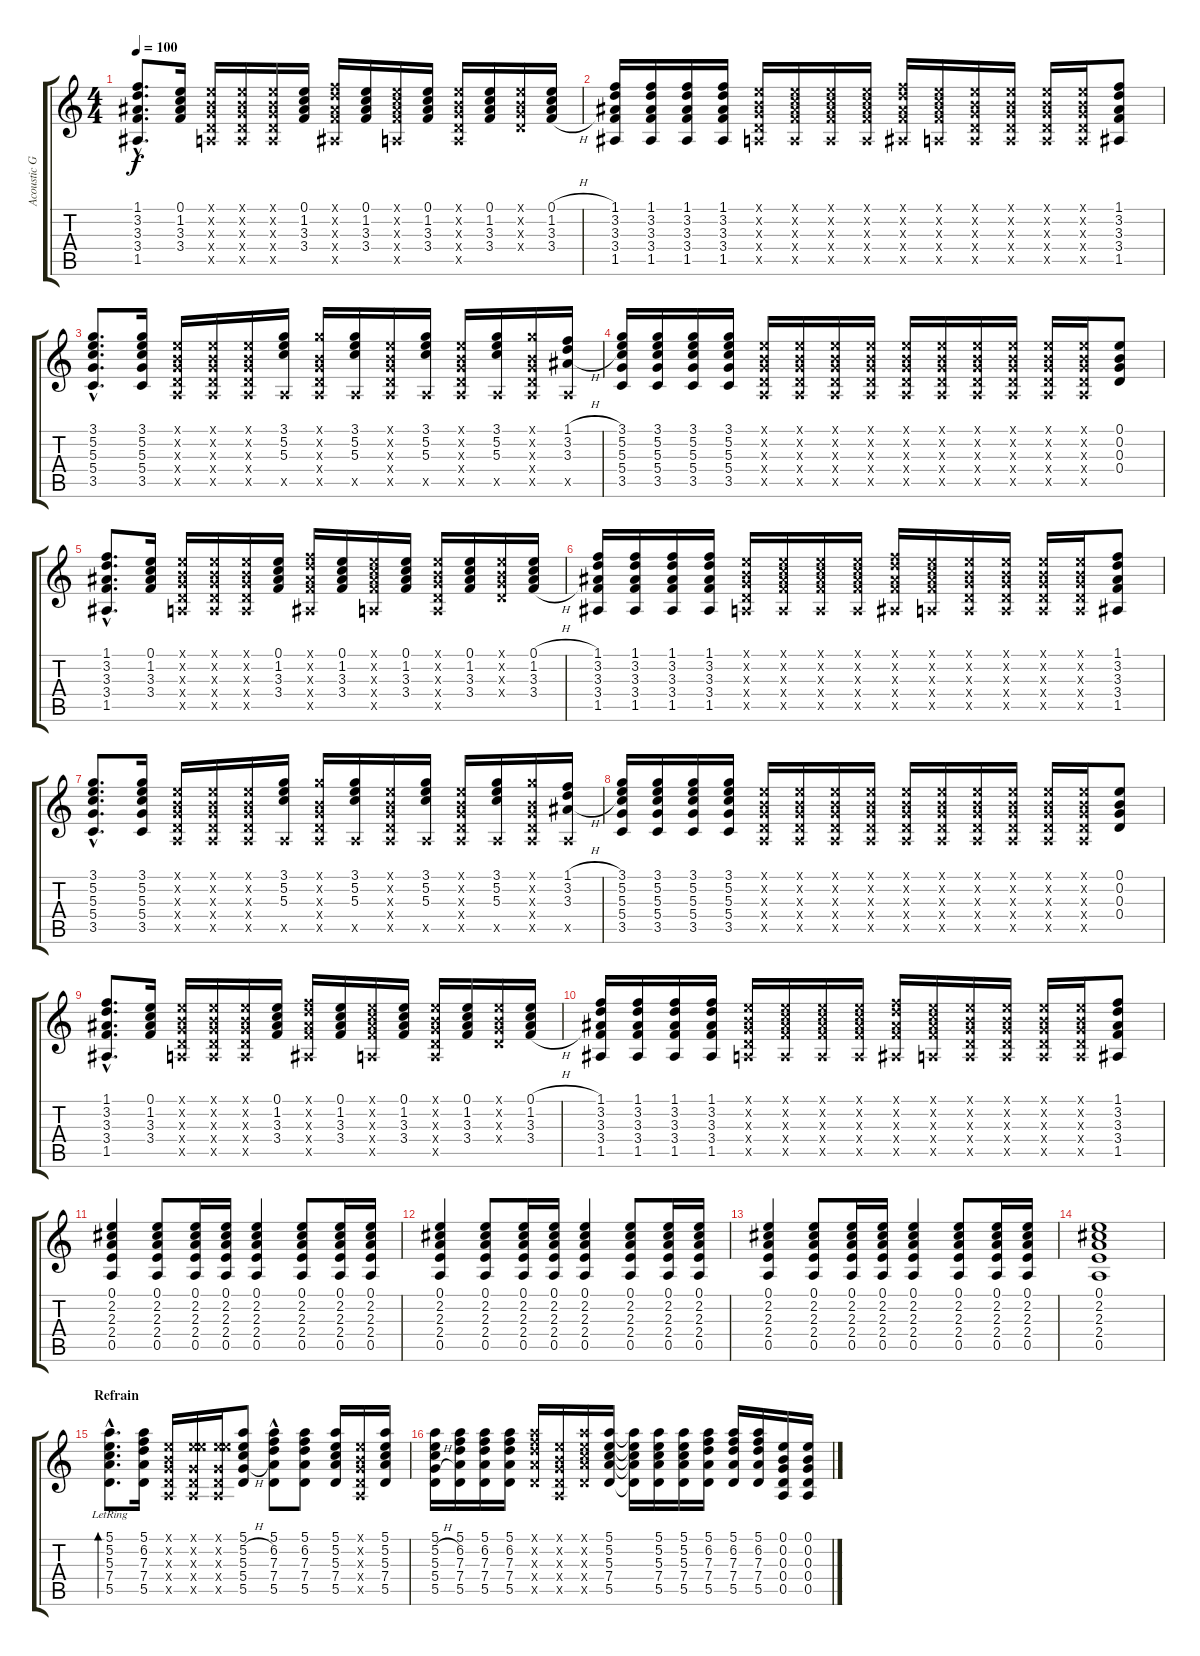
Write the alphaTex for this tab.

\track ("Acoustic Guitar" "Acoustic G") {instrument acousticguitarnylon}
\staff {score tabs}
\tuning (E4 B3 G3 D3 A2 E2) {hide}
\ts (4 4)
\tempo 100
\clef g2
\ks c
(1.1{hac} 3.2{hac} 3.3{hac} 3.4{hac} 1.5{hac}).8{d dy f} (0.1 1.2 3.3 3.4).16 (0.1{x} 0.2{x} 0.3{x} 0.4{x} 0.5{x}).16 (0.1{x} 0.2{x} 0.3{x} 0.4{x} 0.5{x}).16 (0.1{x} 0.2{x} 0.3{x} 0.4{x} 0.5{x}).16 (0.1 1.2 3.3 3.4).16 (1.1{x} 3.2{x} 3.3{x} 3.4{x} 1.5{x}).16 (0.1 1.2 3.3 3.4).16 (0.1{x} 1.2{x} 3.3{x} 3.4{x} 0.5{x}).16 (0.1 1.2 3.3 3.4).16 (0.1{x} 0.2{x} 0.3{x} 0.4{x} 0.5{x}).16 (0.1 1.2 3.3 3.4).16 (0.1{x} 0.2{x} 0.3{x} 0.4{x}).16 (0.1{h} 1.2{h} 3.3{h} 3.4{h}).16 |
(1.1 3.2 3.3 3.4 1.5).16 (1.1 3.2 3.3 3.4 1.5).16 (1.1 3.2 3.3 3.4 1.5).16 (1.1 3.2 3.3 3.4 1.5).16 (0.1{x} 0.2{x} 0.3{x} 0.4{x} 0.5{x}).16 (0.1{x} 1.2{x} 3.3{x} 3.4{x} 0.5{x}).16 (0.1{x} 1.2{x} 3.3{x} 3.4{x} 0.5{x}).16 (0.1{x} 1.2{x} 3.3{x} 3.4{x} 0.5{x}).16 (1.1{x} 3.2{x} 3.3{x} 3.4{x} 1.5{x}).16 (0.1{x} 1.2{x} 3.3{x} 3.4{x} 0.5{x}).16 (0.1{x} 0.2{x} 0.3{x} 0.4{x} 0.5{x}).16 (0.1{x} 0.2{x} 0.3{x} 0.4{x} 0.5{x}).16 (0.1{x} 0.2{x} 0.3{x} 0.4{x} 0.5{x}).16 (0.1{x} 0.2{x} 0.3{x} 0.4{x} 0.5{x}).16 (1.1 3.2 3.3 3.4 1.5).8 |
(3.1{hac} 5.2{hac} 5.3{hac} 5.4{hac} 3.5{hac}).8{d} (3.1 5.2 5.3 5.4 3.5).16 (0.1{x} 0.2{x} 0.3{x} 0.4{x} 0.5{x}).16 (0.1{x} 0.2{x} 0.3{x} 0.4{x} 0.5{x}).16 (0.1{x} 0.2{x} 0.3{x} 0.4{x} 0.5{x}).16 (3.1 5.2 5.3 0.5{x}).16 (3.1{x} 0.2{x} 0.3{x} 0.4{x} 0.5{x}).16 (3.1 5.2 5.3 0.5{x}).16 (0.1{x} 0.2{x} 0.3{x} 0.4{x} 0.5{x}).16 (3.1 5.2 5.3 0.5{x}).16 (0.1{x} 0.2{x} 0.3{x} 0.4{x} 0.5{x}).16 (3.1 5.2 5.3 0.5{x}).16 (3.1{x} 0.2{x} 0.3{x} 0.4{x} 0.5{x}).16 (1.1{h} 3.2{h} 3.3{h} 0.5{x}).16 |
(3.1 5.2 5.3 5.4 3.5).16 (3.1 5.2 5.3 5.4 3.5).16 (3.1 5.2 5.3 5.4 3.5).16 (3.1 5.2 5.3 5.4 3.5).16 (0.1{x} 0.2{x} 0.3{x} 0.4{x} 0.5{x}).16 (0.1{x} 0.2{x} 0.3{x} 0.4{x} 0.5{x}).16 (0.1{x} 0.2{x} 0.3{x} 0.4{x} 0.5{x}).16 (0.1{x} 0.2{x} 0.3{x} 0.4{x} 0.5{x}).16 (0.1{x} 0.2{x} 0.3{x} 0.4{x} 0.5{x}).16 (0.1{x} 0.2{x} 0.3{x} 0.4{x} 0.5{x}).16 (0.1{x} 0.2{x} 0.3{x} 0.4{x} 0.5{x}).16 (0.1{x} 0.2{x} 0.3{x} 0.4{x} 0.5{x}).16 (0.1{x} 0.2{x} 0.3{x} 0.4{x} 0.5{x}).16 (0.1{x} 0.2{x} 0.3{x} 0.4{x} 0.5{x}).16 (0.1 0.2 0.3 0.4).8 |
(1.1{hac} 3.2{hac} 3.3{hac} 3.4{hac} 1.5{hac}).8{d} (0.1 1.2 3.3 3.4).16 (0.1{x} 0.2{x} 0.3{x} 0.4{x} 0.5{x}).16 (0.1{x} 0.2{x} 0.3{x} 0.4{x} 0.5{x}).16 (0.1{x} 0.2{x} 0.3{x} 0.4{x} 0.5{x}).16 (0.1 1.2 3.3 3.4).16 (1.1{x} 3.2{x} 3.3{x} 3.4{x} 1.5{x}).16 (0.1 1.2 3.3 3.4).16 (0.1{x} 1.2{x} 3.3{x} 3.4{x} 0.5{x}).16 (0.1 1.2 3.3 3.4).16 (0.1{x} 0.2{x} 0.3{x} 0.4{x} 0.5{x}).16 (0.1 1.2 3.3 3.4).16 (0.1{x} 0.2{x} 0.3{x} 0.4{x}).16 (0.1{h} 1.2{h} 3.3{h} 3.4{h}).16 |
(1.1 3.2 3.3 3.4 1.5).16 (1.1 3.2 3.3 3.4 1.5).16 (1.1 3.2 3.3 3.4 1.5).16 (1.1 3.2 3.3 3.4 1.5).16 (0.1{x} 0.2{x} 0.3{x} 0.4{x} 0.5{x}).16 (0.1{x} 1.2{x} 3.3{x} 3.4{x} 0.5{x}).16 (0.1{x} 1.2{x} 3.3{x} 3.4{x} 0.5{x}).16 (0.1{x} 1.2{x} 3.3{x} 3.4{x} 0.5{x}).16 (1.1{x} 3.2{x} 3.3{x} 3.4{x} 1.5{x}).16 (0.1{x} 1.2{x} 3.3{x} 3.4{x} 0.5{x}).16 (0.1{x} 0.2{x} 0.3{x} 0.4{x} 0.5{x}).16 (0.1{x} 0.2{x} 0.3{x} 0.4{x} 0.5{x}).16 (0.1{x} 0.2{x} 0.3{x} 0.4{x} 0.5{x}).16 (0.1{x} 0.2{x} 0.3{x} 0.4{x} 0.5{x}).16 (1.1 3.2 3.3 3.4 1.5).8 |
(3.1{hac} 5.2{hac} 5.3{hac} 5.4{hac} 3.5{hac}).8{d} (3.1 5.2 5.3 5.4 3.5).16 (0.1{x} 0.2{x} 0.3{x} 0.4{x} 0.5{x}).16 (0.1{x} 0.2{x} 0.3{x} 0.4{x} 0.5{x}).16 (0.1{x} 0.2{x} 0.3{x} 0.4{x} 0.5{x}).16 (3.1 5.2 5.3 0.5{x}).16 (3.1{x} 0.2{x} 0.3{x} 0.4{x} 0.5{x}).16 (3.1 5.2 5.3 0.5{x}).16 (0.1{x} 0.2{x} 0.3{x} 0.4{x} 0.5{x}).16 (3.1 5.2 5.3 0.5{x}).16 (0.1{x} 0.2{x} 0.3{x} 0.4{x} 0.5{x}).16 (3.1 5.2 5.3 0.5{x}).16 (3.1{x} 0.2{x} 0.3{x} 0.4{x} 0.5{x}).16 (1.1{h} 3.2{h} 3.3{h} 0.5{x}).16 |
(3.1 5.2 5.3 5.4 3.5).16 (3.1 5.2 5.3 5.4 3.5).16 (3.1 5.2 5.3 5.4 3.5).16 (3.1 5.2 5.3 5.4 3.5).16 (0.1{x} 0.2{x} 0.3{x} 0.4{x} 0.5{x}).16 (0.1{x} 0.2{x} 0.3{x} 0.4{x} 0.5{x}).16 (0.1{x} 0.2{x} 0.3{x} 0.4{x} 0.5{x}).16 (0.1{x} 0.2{x} 0.3{x} 0.4{x} 0.5{x}).16 (0.1{x} 0.2{x} 0.3{x} 0.4{x} 0.5{x}).16 (0.1{x} 0.2{x} 0.3{x} 0.4{x} 0.5{x}).16 (0.1{x} 0.2{x} 0.3{x} 0.4{x} 0.5{x}).16 (0.1{x} 0.2{x} 0.3{x} 0.4{x} 0.5{x}).16 (0.1{x} 0.2{x} 0.3{x} 0.4{x} 0.5{x}).16 (0.1{x} 0.2{x} 0.3{x} 0.4{x} 0.5{x}).16 (0.1 0.2 0.3 0.4).8 |
(1.1{hac} 3.2{hac} 3.3{hac} 3.4{hac} 1.5{hac}).8{d} (0.1 1.2 3.3 3.4).16 (0.1{x} 0.2{x} 0.3{x} 0.4{x} 0.5{x}).16 (0.1{x} 0.2{x} 0.3{x} 0.4{x} 0.5{x}).16 (0.1{x} 0.2{x} 0.3{x} 0.4{x} 0.5{x}).16 (0.1 1.2 3.3 3.4).16 (1.1{x} 3.2{x} 3.3{x} 3.4{x} 1.5{x}).16 (0.1 1.2 3.3 3.4).16 (0.1{x} 1.2{x} 3.3{x} 3.4{x} 0.5{x}).16 (0.1 1.2 3.3 3.4).16 (0.1{x} 0.2{x} 0.3{x} 0.4{x} 0.5{x}).16 (0.1 1.2 3.3 3.4).16 (0.1{x} 0.2{x} 0.3{x} 0.4{x}).16 (0.1{h} 1.2{h} 3.3{h} 3.4{h}).16 |
(1.1 3.2 3.3 3.4 1.5).16 (1.1 3.2 3.3 3.4 1.5).16 (1.1 3.2 3.3 3.4 1.5).16 (1.1 3.2 3.3 3.4 1.5).16 (0.1{x} 0.2{x} 0.3{x} 0.4{x} 0.5{x}).16 (0.1{x} 1.2{x} 3.3{x} 3.4{x} 0.5{x}).16 (0.1{x} 1.2{x} 3.3{x} 3.4{x} 0.5{x}).16 (0.1{x} 1.2{x} 3.3{x} 3.4{x} 0.5{x}).16 (1.1{x} 3.2{x} 3.3{x} 3.4{x} 1.5{x}).16 (0.1{x} 1.2{x} 3.3{x} 3.4{x} 0.5{x}).16 (0.1{x} 0.2{x} 0.3{x} 0.4{x} 0.5{x}).16 (0.1{x} 0.2{x} 0.3{x} 0.4{x} 0.5{x}).16 (0.1{x} 0.2{x} 0.3{x} 0.4{x} 0.5{x}).16 (0.1{x} 0.2{x} 0.3{x} 0.4{x} 0.5{x}).16 (1.1 3.2 3.3 3.4 1.5).8 |
(0.1 2.2 2.3 2.4 0.5).4 (0.1 2.2 2.3 2.4 0.5).8 (0.1 2.2 2.3 2.4 0.5).16 (0.1 2.2 2.3 2.4 0.5).16 (0.1 2.2 2.3 2.4 0.5).4 (0.1 2.2 2.3 2.4 0.5).8 (0.1 2.2 2.3 2.4 0.5).16 (0.1 2.2 2.3 2.4 0.5).16 |
(0.1 2.2 2.3 2.4 0.5).4 (0.1 2.2 2.3 2.4 0.5).8 (0.1 2.2 2.3 2.4 0.5).16 (0.1 2.2 2.3 2.4 0.5).16 (0.1 2.2 2.3 2.4 0.5).4 (0.1 2.2 2.3 2.4 0.5).8 (0.1 2.2 2.3 2.4 0.5).16 (0.1 2.2 2.3 2.4 0.5).16 |
(0.1 2.2 2.3 2.4 0.5).4 (0.1 2.2 2.3 2.4 0.5).8 (0.1 2.2 2.3 2.4 0.5).16 (0.1 2.2 2.3 2.4 0.5).16 (0.1 2.2 2.3 2.4 0.5).4 (0.1 2.2 2.3 2.4 0.5).8 (0.1 2.2 2.3 2.4 0.5).16 (0.1 2.2 2.3 2.4 0.5).16 |
(0.1 2.2 2.3 2.4 0.5).1 |
\section ("" "Refrain")
(5.1{hac} 5.2 5.3{hac} 7.4{hac} 5.5{hac lr}).8{d bd 60} (5.1 6.2 7.3 7.4 5.5).16 (0.1{x} 0.2{x} 0.3{x} 0.4{x} 0.5{x}).16 (0.1{x} 5.2{x} 0.3{x} 0.4{x} 0.5{x}).16 (0.1{x} 5.2{x} 0.3{x} 0.4{x} 0.5{x}).16 (5.1 5.2{h} 5.3{h} 5.4{h} 5.5).8 (5.1 6.2{hac} 7.3{hac} 7.4 5.5).8 (5.1 6.2 7.3 7.4 5.5).8 (5.1 5.2 5.3 7.4 5.5).16 (0.1{x} 0.2{x} 0.3{x} 0.4{x} 0.5{x}).16 (5.1 5.2 5.3 7.4 5.5).16 |
(5.1 5.2{h} 5.3{h} 5.4{h} 5.5).16 (5.1 6.2 7.3 7.4 5.5).16 (5.1 6.2 7.3 7.4 5.5).16 (5.1 6.2 7.3 7.4 5.5).16 (5.1{x} 6.2{x} 7.3{x} 7.4{x} 5.5{x}).16 (0.1{x} 0.2{x} 0.3{x} 0.4{x} 0.5{x}).16 (5.1{x} 5.2{x} 5.3{x} 7.4{x} 5.5{x}).16 (5.1 5.2 5.3 7.4 5.5).16 (5.1{t} 5.2{t} 5.3{t} 7.4{t} 5.5{t}).16 (5.1 5.2 5.3 7.4 5.5).16 (5.1 5.2 5.3 7.4 5.5).16 (5.1 6.2 7.3 7.4 5.5).16 (5.1 6.2 7.3 7.4 5.5).16 (5.1 6.2 7.3 7.4 5.5).16 (0.1 0.2 0.3 0.4 0.5).16 (0.1 0.2 0.3 0.4 0.5).16
